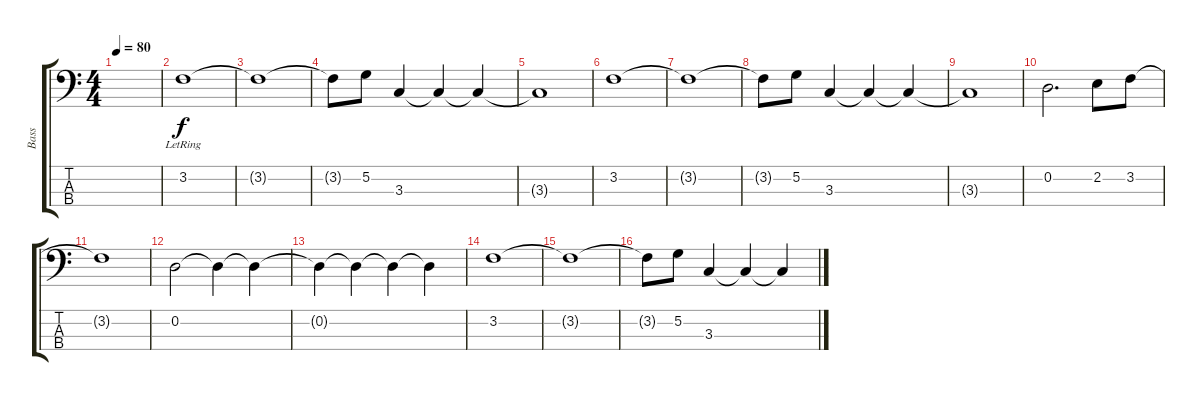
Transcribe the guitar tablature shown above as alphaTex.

\track ("Bass " "Bass ") {instrument fretlessbass}
\staff {score tabs}
\tuning (G2 D2 A1 E1) {hide}
\ts (4 4)
\tempo 80
\clef f4
\ks c
|
3.2{lr}.1 |
3.2{t}.1 |
3.2{t}.8 5.2.8 3.3.4 3.3{t}.4 3.3{t}.4 |
3.3{t}.1 |
3.2.1 |
3.2{t}.1 |
3.2{t}.8 5.2.8 3.3.4 3.3{t}.4 3.3{t}.4 |
3.3{t}.1 |
0.2.2{d} 2.2.8 3.2.8 |
3.2{t}.1 |
0.2.2 0.2{t}.4 0.2{t}.4 |
0.2{t}.4 0.2{t}.4 0.2{t}.4 0.2{t}.4 |
3.2.1 |
3.2{t}.1 |
3.2{t}.8 5.2.8 3.3.4 3.3{t}.4 3.3{t}.4
